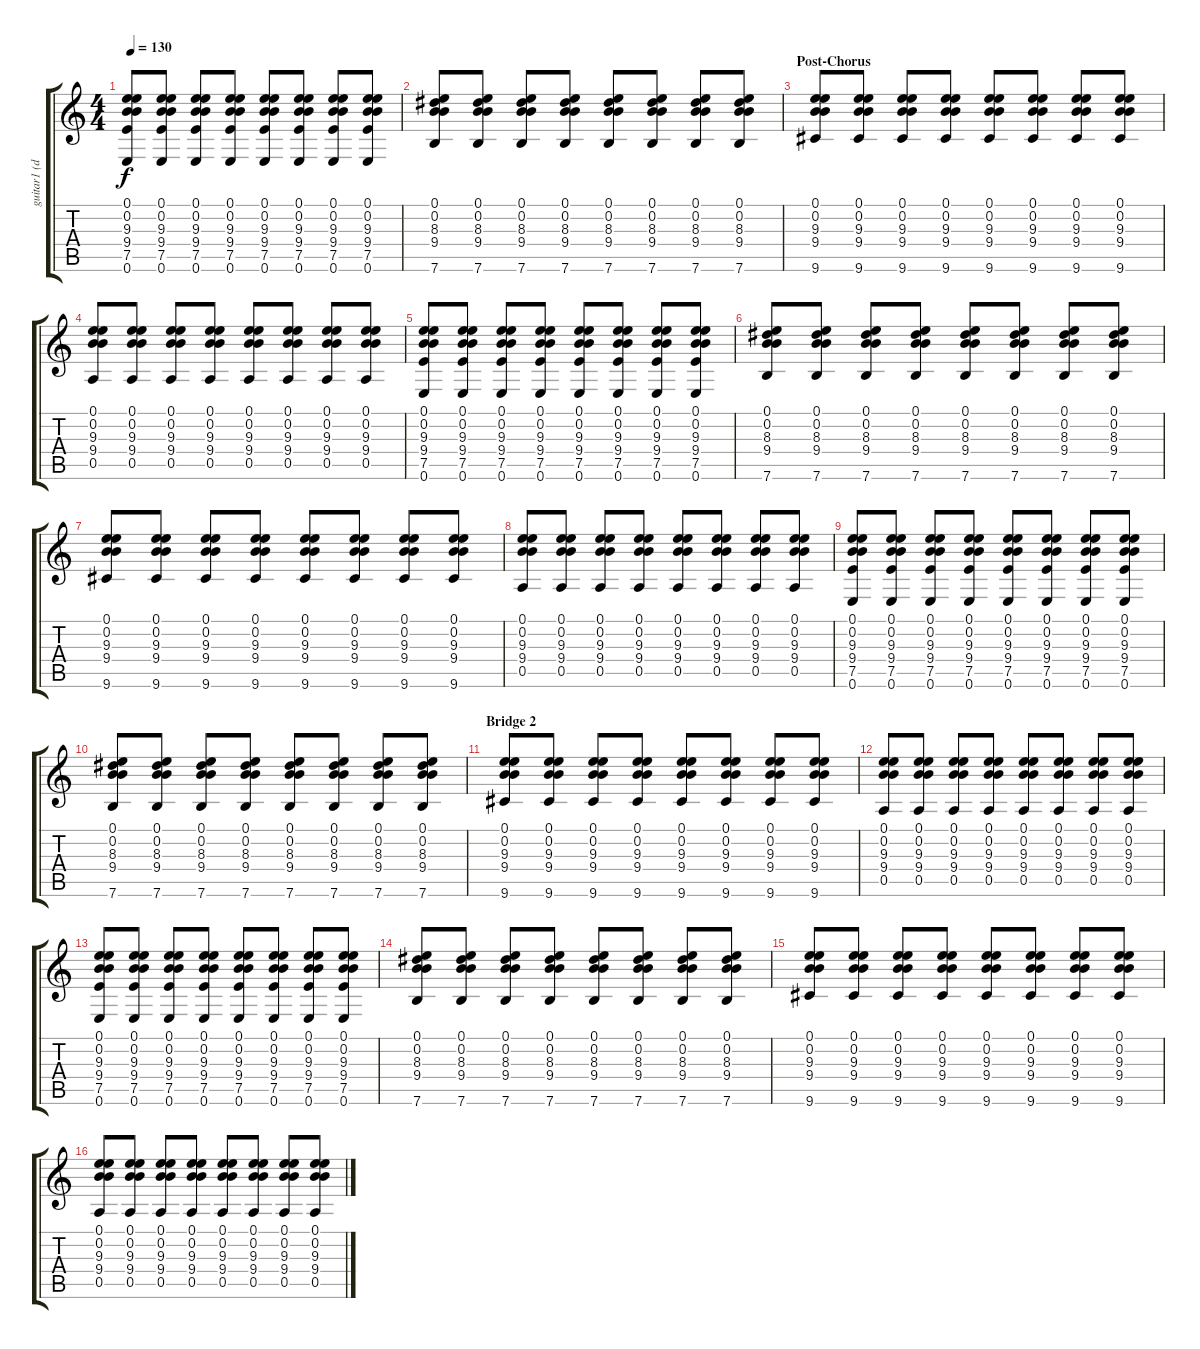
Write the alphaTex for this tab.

\track ("guitar1 (drive)" "guitar1 (d") {instrument overdrivenguitar}
\staff {score tabs}
\tuning (E4 B3 G3 D3 A2 E2) {hide}
\ts (4 4)
\tempo 130
\clef g2
\ks c
(0.1 0.2 9.3 9.4 7.5 0.6).8{dy f} (0.1 0.2 9.3 9.4 7.5 0.6).8 (0.1 0.2 9.3 9.4 7.5 0.6).8 (0.1 0.2 9.3 9.4 7.5 0.6).8 (0.1 0.2 9.3 9.4 7.5 0.6).8 (0.1 0.2 9.3 9.4 7.5 0.6).8 (0.1 0.2 9.3 9.4 7.5 0.6).8 (0.1 0.2 9.3 9.4 7.5 0.6).8 |
(0.1 0.2 8.3 9.4 7.6).8 (0.1 0.2 8.3 9.4 7.6).8 (0.1 0.2 8.3 9.4 7.6).8 (0.1 0.2 8.3 9.4 7.6).8 (0.1 0.2 8.3 9.4 7.6).8 (0.1 0.2 8.3 9.4 7.6).8 (0.1 0.2 8.3 9.4 7.6).8 (0.1 0.2 8.3 9.4 7.6).8 |
\section ("" "Post-Chorus")
(0.1 0.2 9.3 9.4 9.6).8 (0.1 0.2 9.3 9.4 9.6).8 (0.1 0.2 9.3 9.4 9.6).8 (0.1 0.2 9.3 9.4 9.6).8 (0.1 0.2 9.3 9.4 9.6).8 (0.1 0.2 9.3 9.4 9.6).8 (0.1 0.2 9.3 9.4 9.6).8 (0.1 0.2 9.3 9.4 9.6).8 |
(0.1 0.2 9.3 9.4 0.5).8 (0.1 0.2 9.3 9.4 0.5).8 (0.1 0.2 9.3 9.4 0.5).8 (0.1 0.2 9.3 9.4 0.5).8 (0.1 0.2 9.3 9.4 0.5).8 (0.1 0.2 9.3 9.4 0.5).8 (0.1 0.2 9.3 9.4 0.5).8 (0.1 0.2 9.3 9.4 0.5).8 |
(0.1 0.2 9.3 9.4 7.5 0.6).8 (0.1 0.2 9.3 9.4 7.5 0.6).8 (0.1 0.2 9.3 9.4 7.5 0.6).8 (0.1 0.2 9.3 9.4 7.5 0.6).8 (0.1 0.2 9.3 9.4 7.5 0.6).8 (0.1 0.2 9.3 9.4 7.5 0.6).8 (0.1 0.2 9.3 9.4 7.5 0.6).8 (0.1 0.2 9.3 9.4 7.5 0.6).8 |
(0.1 0.2 8.3 9.4 7.6).8 (0.1 0.2 8.3 9.4 7.6).8 (0.1 0.2 8.3 9.4 7.6).8 (0.1 0.2 8.3 9.4 7.6).8 (0.1 0.2 8.3 9.4 7.6).8 (0.1 0.2 8.3 9.4 7.6).8 (0.1 0.2 8.3 9.4 7.6).8 (0.1 0.2 8.3 9.4 7.6).8 |
(0.1 0.2 9.3 9.4 9.6).8 (0.1 0.2 9.3 9.4 9.6).8 (0.1 0.2 9.3 9.4 9.6).8 (0.1 0.2 9.3 9.4 9.6).8 (0.1 0.2 9.3 9.4 9.6).8 (0.1 0.2 9.3 9.4 9.6).8 (0.1 0.2 9.3 9.4 9.6).8 (0.1 0.2 9.3 9.4 9.6).8 |
(0.1 0.2 9.3 9.4 0.5).8 (0.1 0.2 9.3 9.4 0.5).8 (0.1 0.2 9.3 9.4 0.5).8 (0.1 0.2 9.3 9.4 0.5).8 (0.1 0.2 9.3 9.4 0.5).8 (0.1 0.2 9.3 9.4 0.5).8 (0.1 0.2 9.3 9.4 0.5).8 (0.1 0.2 9.3 9.4 0.5).8 |
(0.1 0.2 9.3 9.4 7.5 0.6).8 (0.1 0.2 9.3 9.4 7.5 0.6).8 (0.1 0.2 9.3 9.4 7.5 0.6).8 (0.1 0.2 9.3 9.4 7.5 0.6).8 (0.1 0.2 9.3 9.4 7.5 0.6).8 (0.1 0.2 9.3 9.4 7.5 0.6).8 (0.1 0.2 9.3 9.4 7.5 0.6).8 (0.1 0.2 9.3 9.4 7.5 0.6).8 |
(0.1 0.2 8.3 9.4 7.6).8 (0.1 0.2 8.3 9.4 7.6).8 (0.1 0.2 8.3 9.4 7.6).8 (0.1 0.2 8.3 9.4 7.6).8 (0.1 0.2 8.3 9.4 7.6).8 (0.1 0.2 8.3 9.4 7.6).8 (0.1 0.2 8.3 9.4 7.6).8 (0.1 0.2 8.3 9.4 7.6).8 |
\section ("" "Bridge 2")
(0.1 0.2 9.3 9.4 9.6).8 (0.1 0.2 9.3 9.4 9.6).8 (0.1 0.2 9.3 9.4 9.6).8 (0.1 0.2 9.3 9.4 9.6).8 (0.1 0.2 9.3 9.4 9.6).8 (0.1 0.2 9.3 9.4 9.6).8 (0.1 0.2 9.3 9.4 9.6).8 (0.1 0.2 9.3 9.4 9.6).8 |
(0.1 0.2 9.3 9.4 0.5).8 (0.1 0.2 9.3 9.4 0.5).8 (0.1 0.2 9.3 9.4 0.5).8 (0.1 0.2 9.3 9.4 0.5).8 (0.1 0.2 9.3 9.4 0.5).8 (0.1 0.2 9.3 9.4 0.5).8 (0.1 0.2 9.3 9.4 0.5).8 (0.1 0.2 9.3 9.4 0.5).8 |
(0.1 0.2 9.3 9.4 7.5 0.6).8 (0.1 0.2 9.3 9.4 7.5 0.6).8 (0.1 0.2 9.3 9.4 7.5 0.6).8 (0.1 0.2 9.3 9.4 7.5 0.6).8 (0.1 0.2 9.3 9.4 7.5 0.6).8 (0.1 0.2 9.3 9.4 7.5 0.6).8 (0.1 0.2 9.3 9.4 7.5 0.6).8 (0.1 0.2 9.3 9.4 7.5 0.6).8 |
(0.1 0.2 8.3 9.4 7.6).8 (0.1 0.2 8.3 9.4 7.6).8 (0.1 0.2 8.3 9.4 7.6).8 (0.1 0.2 8.3 9.4 7.6).8 (0.1 0.2 8.3 9.4 7.6).8 (0.1 0.2 8.3 9.4 7.6).8 (0.1 0.2 8.3 9.4 7.6).8 (0.1 0.2 8.3 9.4 7.6).8 |
(0.1 0.2 9.3 9.4 9.6).8 (0.1 0.2 9.3 9.4 9.6).8 (0.1 0.2 9.3 9.4 9.6).8 (0.1 0.2 9.3 9.4 9.6).8 (0.1 0.2 9.3 9.4 9.6).8 (0.1 0.2 9.3 9.4 9.6).8 (0.1 0.2 9.3 9.4 9.6).8 (0.1 0.2 9.3 9.4 9.6).8 |
(0.1 0.2 9.3 9.4 0.5).8 (0.1 0.2 9.3 9.4 0.5).8 (0.1 0.2 9.3 9.4 0.5).8 (0.1 0.2 9.3 9.4 0.5).8 (0.1 0.2 9.3 9.4 0.5).8 (0.1 0.2 9.3 9.4 0.5).8 (0.1 0.2 9.3 9.4 0.5).8 (0.1 0.2 9.3 9.4 0.5).8
